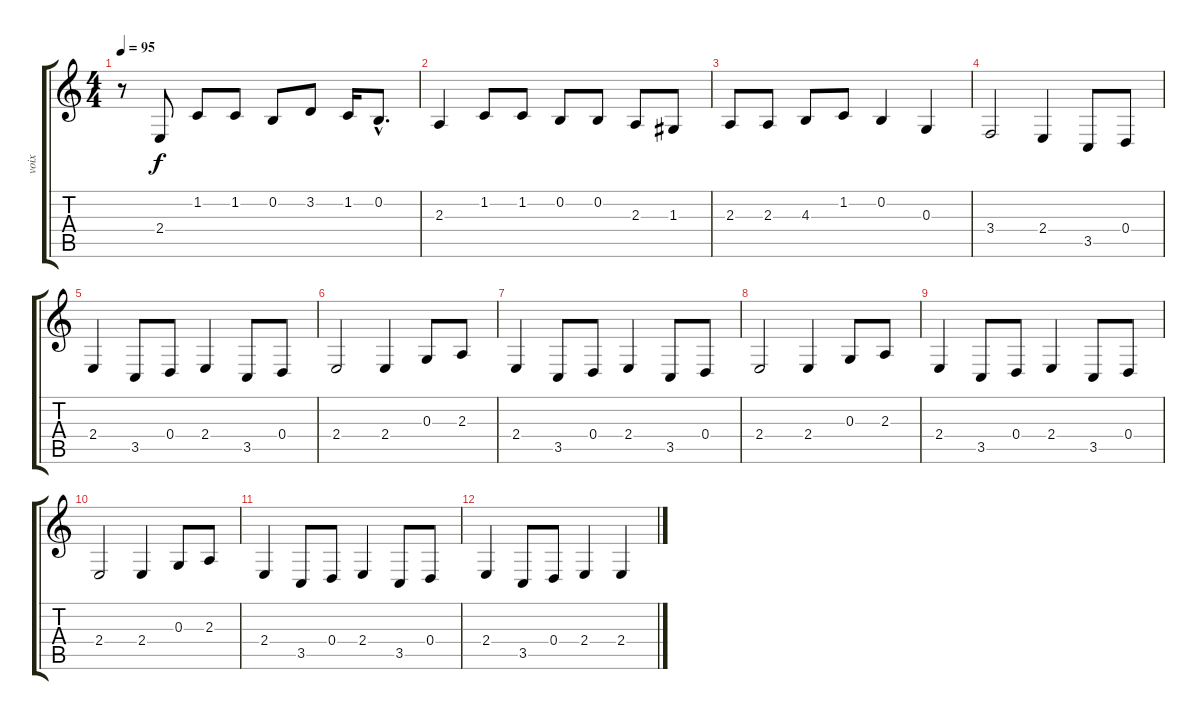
\track ("voix" "voix") {instrument electricgrandpiano}
\staff {score tabs}
\tuning (E4 B3 G3 D3 A2 E2) {hide}
\ts (4 4)
\tempo 95
\clef g2
\ks c
r.8{dy f} 2.4.8 1.2.8 1.2.8 0.2.8 3.2.8 1.2.16 0.2{hac}.8{d} |
2.3.4 1.2.8 1.2.8 0.2.8 0.2.8 2.3.8 1.3.8 |
2.3.8 2.3.8 4.3.8 1.2.8 0.2.4 0.3.4 |
3.4.2 2.4.4 3.5.8 0.4.8 |
2.4.4 3.5.8 0.4.8 2.4.4 3.5.8 0.4.8 |
2.4.2 2.4.4 0.3.8 2.3.8 |
2.4.4 3.5.8 0.4.8 2.4.4 3.5.8 0.4.8 |
2.4.2 2.4.4 0.3.8 2.3.8 |
2.4.4 3.5.8 0.4.8 2.4.4 3.5.8 0.4.8 |
2.4.2 2.4.4 0.3.8 2.3.8 |
2.4.4 3.5.8 0.4.8 2.4.4 3.5.8 0.4.8 |
2.4.4 3.5.8 0.4.8 2.4.4 2.4.4
